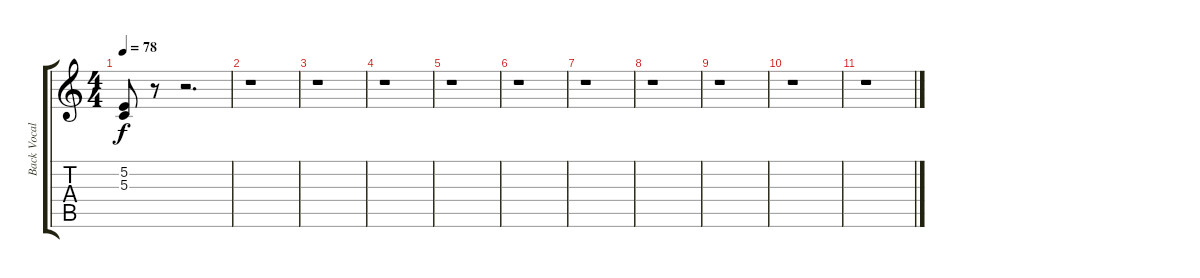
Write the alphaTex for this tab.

\track ("Back Vocals" "Back Vocal") {instrument lead6voice}
\staff {score tabs}
\tuning (E4 B3 G3 D3 A2 E2) {hide}
\ts (4 4)
\tempo 78
\clef g2
\ks c
(5.2{t} 5.3{t}).8{dy f} r.8 r.2{d} |
r.1 |
r.1 |
r.1 |
r.1 |
r.1 |
r.1 |
r.1 |
r.1 |
r.1 |
r.1
